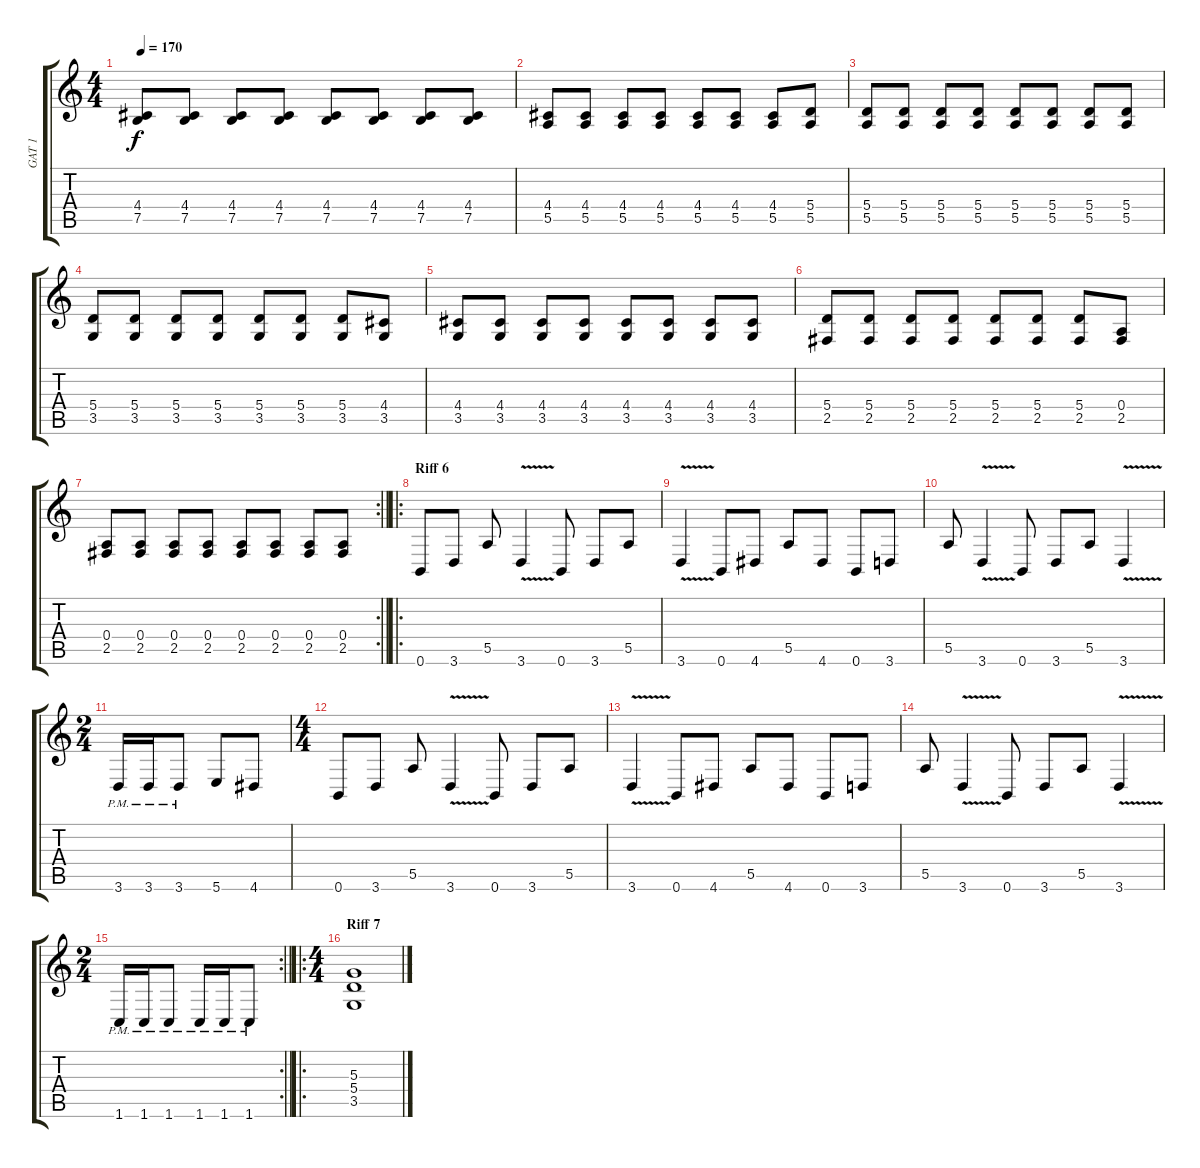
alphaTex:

\track ("GAT 1" "GAT 1") {instrument distortionguitar}
\staff {score tabs}
\tuning (B3 Gb3 D3 A2 E2 B1) {hide}
\ts (4 4)
\tempo 170
\clef g2
\ks c
(4.4 7.5).8{dy f} (4.4 7.5).8 (4.4 7.5).8 (4.4 7.5).8 (4.4 7.5).8 (4.4 7.5).8 (4.4 7.5).8 (4.4 7.5).8 |
(4.4 5.5).8 (4.4 5.5).8 (4.4 5.5).8 (4.4 5.5).8 (4.4 5.5).8 (4.4 5.5).8 (4.4 5.5).8 (5.4 5.5).8 |
(5.4 5.5).8 (5.4 5.5).8 (5.4 5.5).8 (5.4 5.5).8 (5.4 5.5).8 (5.4 5.5).8 (5.4 5.5).8 (5.4 5.5).8 |
(5.4 3.5).8 (5.4 3.5).8 (5.4 3.5).8 (5.4 3.5).8 (5.4 3.5).8 (5.4 3.5).8 (5.4 3.5).8 (4.4 3.5).8 |
(4.4 3.5).8 (4.4 3.5).8 (4.4 3.5).8 (4.4 3.5).8 (4.4 3.5).8 (4.4 3.5).8 (4.4 3.5).8 (4.4 3.5).8 |
(5.4 2.5).8 (5.4 2.5).8 (5.4 2.5).8 (5.4 2.5).8 (5.4 2.5).8 (5.4 2.5).8 (5.4 2.5).8 (0.4 2.5).8 |
\rc 2
\barLineRight lightlight
(0.4 2.5).8 (0.4 2.5).8 (0.4 2.5).8 (0.4 2.5).8 (0.4 2.5).8 (0.4 2.5).8 (0.4 2.5).8 (0.4 2.5).8 |
\ro
\section ("" "Riff 6")
0.6.8 3.6.8 5.5.8 3.6{v}.4 0.6.8 3.6.8 5.5.8 |
3.6{v}.4 0.6.8 4.6.8 5.5.8 4.6.8 0.6.8 3.6.8 |
5.5.8 3.6{v}.4 0.6.8 3.6.8 5.5.8 3.6{v}.4 |
\ts (2 4)
3.6{pm}.16 3.6{pm}.16 3.6{pm}.8 5.6.8 4.6.8 |
\ts (4 4)
0.6.8 3.6.8 5.5.8 3.6{v}.4 0.6.8 3.6.8 5.5.8 |
3.6{v}.4 0.6.8 4.6.8 5.5.8 4.6.8 0.6.8 3.6.8 |
5.5.8 3.6{v}.4 0.6.8 3.6.8 5.5.8 3.6{v}.4 |
\rc 2
\ts (2 4)
\barLineRight lightlight
1.6{pm}.16 1.6{pm}.16 1.6{pm}.8 1.6{pm}.16 1.6{pm}.16 1.6{pm}.8 |
\ro
\ts (4 4)
\section ("" "Riff 7")
(5.3 5.4 3.5).1
